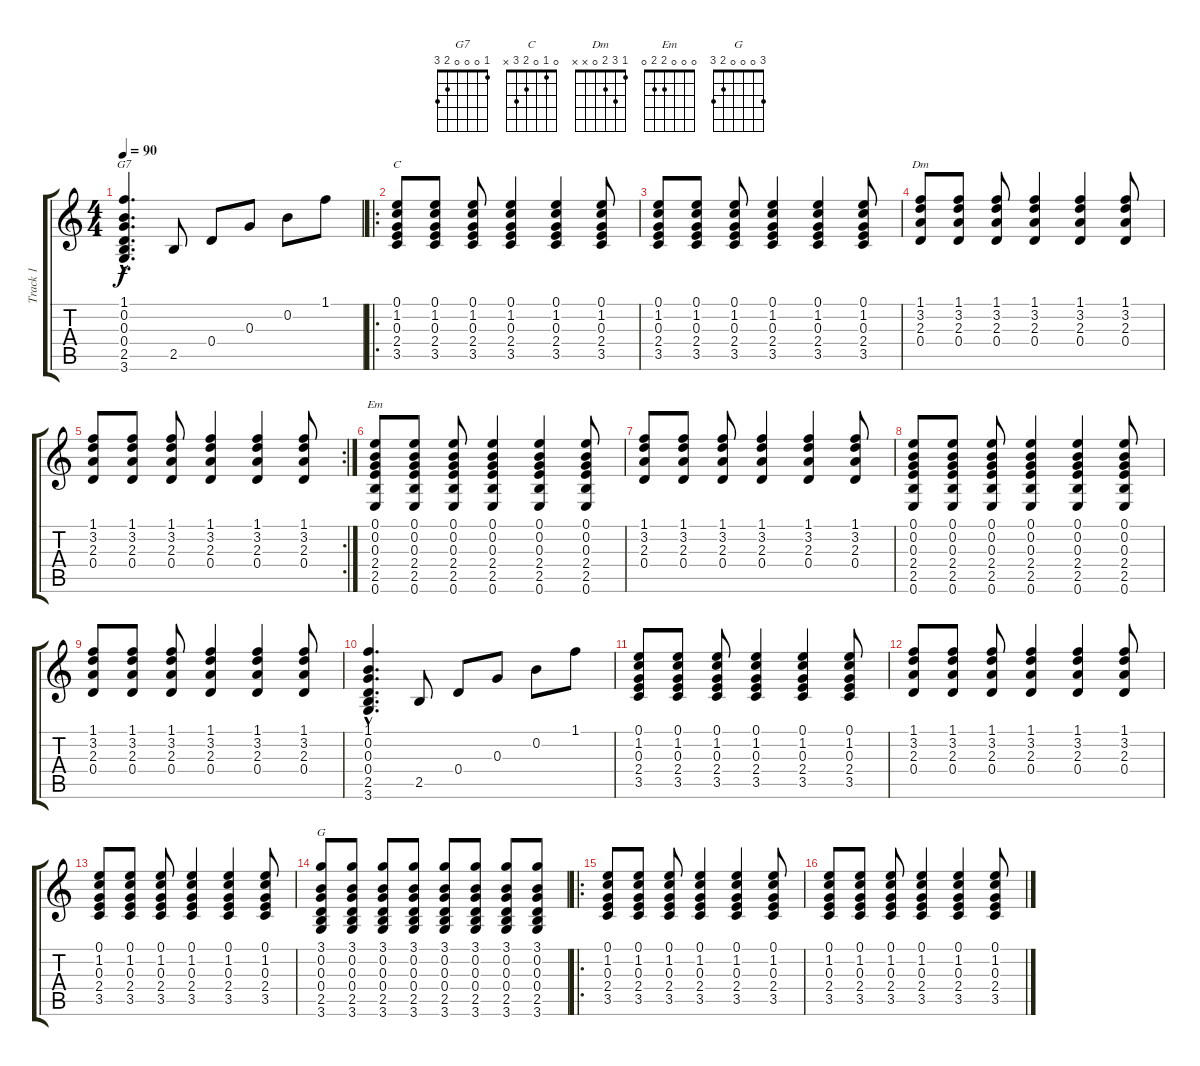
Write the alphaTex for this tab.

\track ("Track 1" "Track 1") {instrument acousticguitarsteel}
\staff {score tabs}
\tuning (E4 B3 G3 D3 A2 E2) {hide}
\chord ("G7" 1 0 0 0 2 3)
\chord ("C" 0 1 0 2 3 x)
\chord ("Dm" 1 3 2 0 x x)
\chord ("Em" 0 0 0 2 2 0)
\chord ("G" 3 0 0 0 2 3)
\ts (4 4)
\tempo 90
\clef g2
\ks c
(1.1{hac} 0.2{hac} 0.3{hac} 0.4{hac} 2.5{hac} 3.6{hac}).4{d ch "G7" dy f} 2.5.8 0.4.8 0.3.8 0.2.8 1.1.8 |
\ro
(0.1 1.2 0.3 2.4 3.5).8{ch "C"} (0.1 1.2 0.3 2.4 3.5).8 (0.1 1.2 0.3 2.4 3.5).8 (0.1 1.2 0.3 2.4 3.5).4 (0.1 1.2 0.3 2.4 3.5).4 (0.1 1.2 0.3 2.4 3.5).8 |
(0.1 1.2 0.3 2.4 3.5).8 (0.1 1.2 0.3 2.4 3.5).8 (0.1 1.2 0.3 2.4 3.5).8 (0.1 1.2 0.3 2.4 3.5).4 (0.1 1.2 0.3 2.4 3.5).4 (0.1 1.2 0.3 2.4 3.5).8 |
(1.1 3.2 2.3 0.4).8{ch "Dm"} (1.1 3.2 2.3 0.4).8 (1.1 3.2 2.3 0.4).8 (1.1 3.2 2.3 0.4).4 (1.1 3.2 2.3 0.4).4 (1.1 3.2 2.3 0.4).8 |
\rc 2
(1.1 3.2 2.3 0.4).8 (1.1 3.2 2.3 0.4).8 (1.1 3.2 2.3 0.4).8 (1.1 3.2 2.3 0.4).4 (1.1 3.2 2.3 0.4).4 (1.1 3.2 2.3 0.4).8 |
(0.1 0.2 0.3 2.4 2.5 0.6).8{ch "Em"} (0.1 0.2 0.3 2.4 2.5 0.6).8 (0.1 0.2 0.3 2.4 2.5 0.6).8 (0.1 0.2 0.3 2.4 2.5 0.6).4 (0.1 0.2 0.3 2.4 2.5 0.6).4 (0.1 0.2 0.3 2.4 2.5 0.6).8 |
(1.1 3.2 2.3 0.4).8 (1.1 3.2 2.3 0.4).8 (1.1 3.2 2.3 0.4).8 (1.1 3.2 2.3 0.4).4 (1.1 3.2 2.3 0.4).4 (1.1 3.2 2.3 0.4).8 |
(0.1 0.2 0.3 2.4 2.5 0.6).8 (0.1 0.2 0.3 2.4 2.5 0.6).8 (0.1 0.2 0.3 2.4 2.5 0.6).8 (0.1 0.2 0.3 2.4 2.5 0.6).4 (0.1 0.2 0.3 2.4 2.5 0.6).4 (0.1 0.2 0.3 2.4 2.5 0.6).8 |
(1.1 3.2 2.3 0.4).8 (1.1 3.2 2.3 0.4).8 (1.1 3.2 2.3 0.4).8 (1.1 3.2 2.3 0.4).4 (1.1 3.2 2.3 0.4).4 (1.1 3.2 2.3 0.4).8 |
(1.1{hac} 0.2{hac} 0.3{hac} 0.4{hac} 2.5{hac} 3.6{hac}).4{d} 2.5.8 0.4.8 0.3.8 0.2.8 1.1.8 |
(0.1 1.2 0.3 2.4 3.5).8 (0.1 1.2 0.3 2.4 3.5).8 (0.1 1.2 0.3 2.4 3.5).8 (0.1 1.2 0.3 2.4 3.5).4 (0.1 1.2 0.3 2.4 3.5).4 (0.1 1.2 0.3 2.4 3.5).8 |
(1.1 3.2 2.3 0.4).8 (1.1 3.2 2.3 0.4).8 (1.1 3.2 2.3 0.4).8 (1.1 3.2 2.3 0.4).4 (1.1 3.2 2.3 0.4).4 (1.1 3.2 2.3 0.4).8 |
(0.1 1.2 0.3 2.4 3.5).8 (0.1 1.2 0.3 2.4 3.5).8 (0.1 1.2 0.3 2.4 3.5).8 (0.1 1.2 0.3 2.4 3.5).4 (0.1 1.2 0.3 2.4 3.5).4 (0.1 1.2 0.3 2.4 3.5).8 |
(3.1 0.2 0.3 0.4 2.5 3.6).8{ch "G"} (3.1 0.2 0.3 0.4 2.5 3.6).8 (3.1 0.2 0.3 0.4 2.5 3.6).8 (3.1 0.2 0.3 0.4 2.5 3.6).8 (3.1 0.2 0.3 0.4 2.5 3.6).8 (3.1 0.2 0.3 0.4 2.5 3.6).8 (3.1 0.2 0.3 0.4 2.5 3.6).8 (3.1 0.2 0.3 0.4 2.5 3.6).8 |
\ro
(0.1 1.2 0.3 2.4 3.5).8 (0.1 1.2 0.3 2.4 3.5).8 (0.1 1.2 0.3 2.4 3.5).8 (0.1 1.2 0.3 2.4 3.5).4 (0.1 1.2 0.3 2.4 3.5).4 (0.1 1.2 0.3 2.4 3.5).8 |
(0.1 1.2 0.3 2.4 3.5).8 (0.1 1.2 0.3 2.4 3.5).8 (0.1 1.2 0.3 2.4 3.5).8 (0.1 1.2 0.3 2.4 3.5).4 (0.1 1.2 0.3 2.4 3.5).4 (0.1 1.2 0.3 2.4 3.5).8
